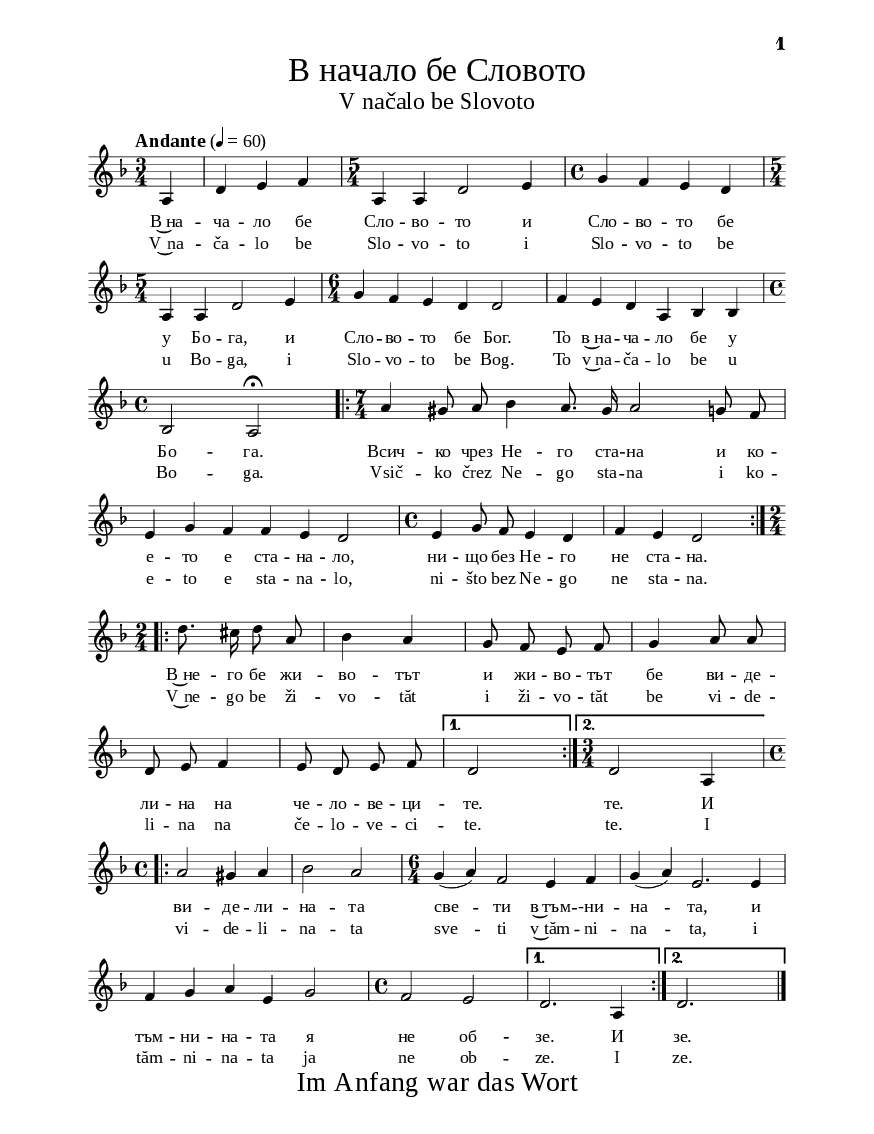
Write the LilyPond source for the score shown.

\version "2.24.3"

% include paper part and global functions
\include "include/globals.ily"

\bookpart {
  \label #'ref094
  \tocItem \markup "В начало бе Словото – V načalo be Slovoto"
  \include "include/bookpart-paper.ily"
  \score {
    \include "include/score-layout.ily"


    \new Voice \absolute  {
      \clef treble
      \key d \minor
      \time 3/4
      \tempoFunc "Andante" 4 "60"
      \partial 4
      \autoBeamOff

      a4 | d'4 e' f' | \time 5/4  a4 a d'2 e'4 | \time 4/4  g'4 f' e' d' | \time 5/4 \break
      a4 a d'2 e'4 |

      \time 6/4  g'4 f' e' d' d'2 |  f'4 e' d' a bes bes |  \break |

      \time 4/4  bes2 a \fermata \time 7/4  \repeat volta 2 {
        a'4 gis'8 a' bes'4 a'8. gis'16 a'2 g'8 f' \break |

        e'4 g' f' f' e' d'2 | \time 4/4  e'4 g'8 f' e'4 d' | f'4 e' d'2
      } \break

      \autoBeamOff \time 2/4  \repeat volta 2 {
        d''8. cis''16 d''8 a' | bes'4 a' g'8 f' e' f' | g'4 a'8 a' | \break

        d'8 e' f'4 | e'8 d' e' f'
      }  \alternative { { d'2 | } {  \time 3/4  d'2 a4 } } \break |

      \time 4/4  \repeat volta 2 {
        a'2 gis'4 a' | bes'2 a' | \time 6/4  g'4 ( a' ) f'2 e'4 f' | g'4 ( a' ) e'2. e'4 \break |

        f'4 g' a' e' g'2 | \time 4/4  f'2 e'
      } \alternative { { | d'2. a4 | } { d'2. s4} } \bar "|." |
    }

    \addlyrics {
      В~на -- ча --
      ло бе Сло -- во -- то и Сло -- во -- то бе у
      Бо -- га, и Сло -- во -- то бе Бог. То в~на --
      ча -- ло бе у Бо -- га. Всич -- ко чрез Не --
      го ста -- на и ко -- е -- то е ста -- на --
      ло, ни -- що без Не -- го не ста -- на. В~не --
      го бе жи -- во -- тът и жи -- во -- тът бе ви
      -- де -- ли -- на на че -- ло -- ве -- ци -- те.
      те. И ви -- де -- ли -- на -- та све -- ти в~тъм
      -- "-ни" -- на -- та, и тъм -- ни -- на -- та я не
      об -- зе. И зе.

    }

    \addlyrics {
      V~na -- ča --
      lo be Slo -- vo -- to i Slo -- vo -- to be u
      Bo -- ga, i Slo -- vo -- to be Bog. To v~na --
      ča -- lo be u Bo -- ga. Vsič -- ko črez Ne --
      go sta -- na i ko -- e -- to e sta -- na --
      lo, ni -- što bez Ne -- go ne sta -- na. V~ne --
      go be ži -- vo -- tăt i ži -- vo -- tăt be vi
      -- de -- li -- na na če -- lo -- ve -- ci -- te.
      te. I vi -- de -- li -- na -- ta sve -- ti v~tăm
      -- ni -- na -- ta, i tăm -- ni -- na -- ta ja ne
      ob -- ze. I ze.

    }


    \header {
      title = \titleFunc "В начало бе Словото" "V načalo be Slovoto"
    }

    \midi{}

  } % score



  % include foreign translation(s) of the song
  \version "2.18.2"

\markup \fill-line { \fontsize #deTitleFontSize "Im Anfang war das Wort" }
\markup \null
\markup \null
\markup \fontsize #deCoupletFontSize {
  \hspace #14.91
  \override #`(baseline-skip . ,deCoupletBaselineSkip)

  \column {

    \line { " " Im Anfang war das Wort,}

    \line { " "und das Wort war bei Gott,}

    \line { " " und das Wort war Gott.}

    \line { " "Dieses war im Anfang bei Gott.}
    \line { " " }

    \line { " "Alles wurde durch dasselbe,}

    \line { " "und ohne dasselbe wurde auch nicht eines,}

    \line { " "das geworden ist.}
    \line { " " }

    \line { " "In ihm war Leben, }

    \line { " "und das Leben war }

    \line { " "das Licht der Menschen.}
    \line { " " }

    \line { " "Und das Licht scheint}

    \line { " "in der Finsternis, }

    \line { " "und die Finsternis hat es nicht erfasst.}


  }


}


} % bookpart
